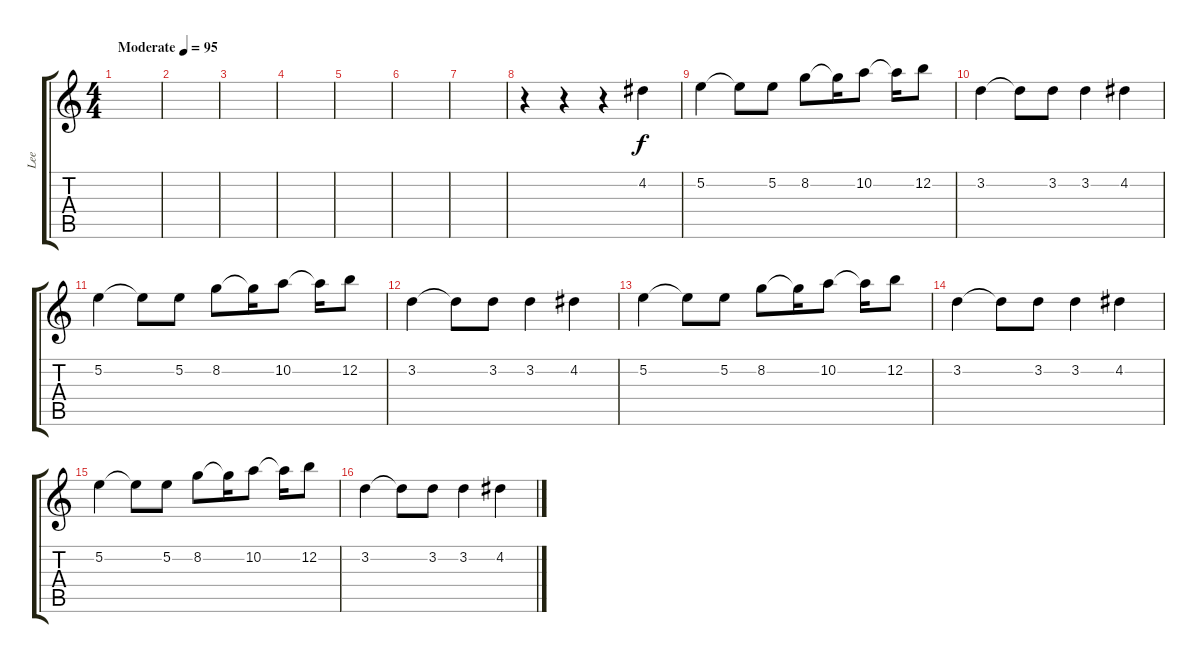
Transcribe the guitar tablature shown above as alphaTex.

\track ("Lee" "Lee") {instrument electricguitarjazz}
\staff {score tabs}
\tuning (E4 B3 G3 D3 A2 E2) {hide}
\ts (4 4)
\tempo (95 "Moderate")
\clef g2
\ks c
|
|
|
|
|
|
|
r.4 r.4 r.4 4.2.4 |
5.2.4 5.2{t}.8 5.2.8 8.2.8 8.2{t}.16 10.2.8 10.2{t}.16 12.2.8 |
3.2.4 3.2{t}.8 3.2.8 3.2.4 4.2.4 |
5.2.4 5.2{t}.8 5.2.8 8.2.8 8.2{t}.16 10.2.8 10.2{t}.16 12.2.8 |
3.2.4 3.2{t}.8 3.2.8 3.2.4 4.2.4 |
5.2.4 5.2{t}.8 5.2.8 8.2.8 8.2{t}.16 10.2.8 10.2{t}.16 12.2.8 |
3.2.4 3.2{t}.8 3.2.8 3.2.4 4.2.4 |
5.2.4 5.2{t}.8 5.2.8 8.2.8 8.2{t}.16 10.2.8 10.2{t}.16 12.2.8 |
3.2.4 3.2{t}.8 3.2.8 3.2.4 4.2.4
